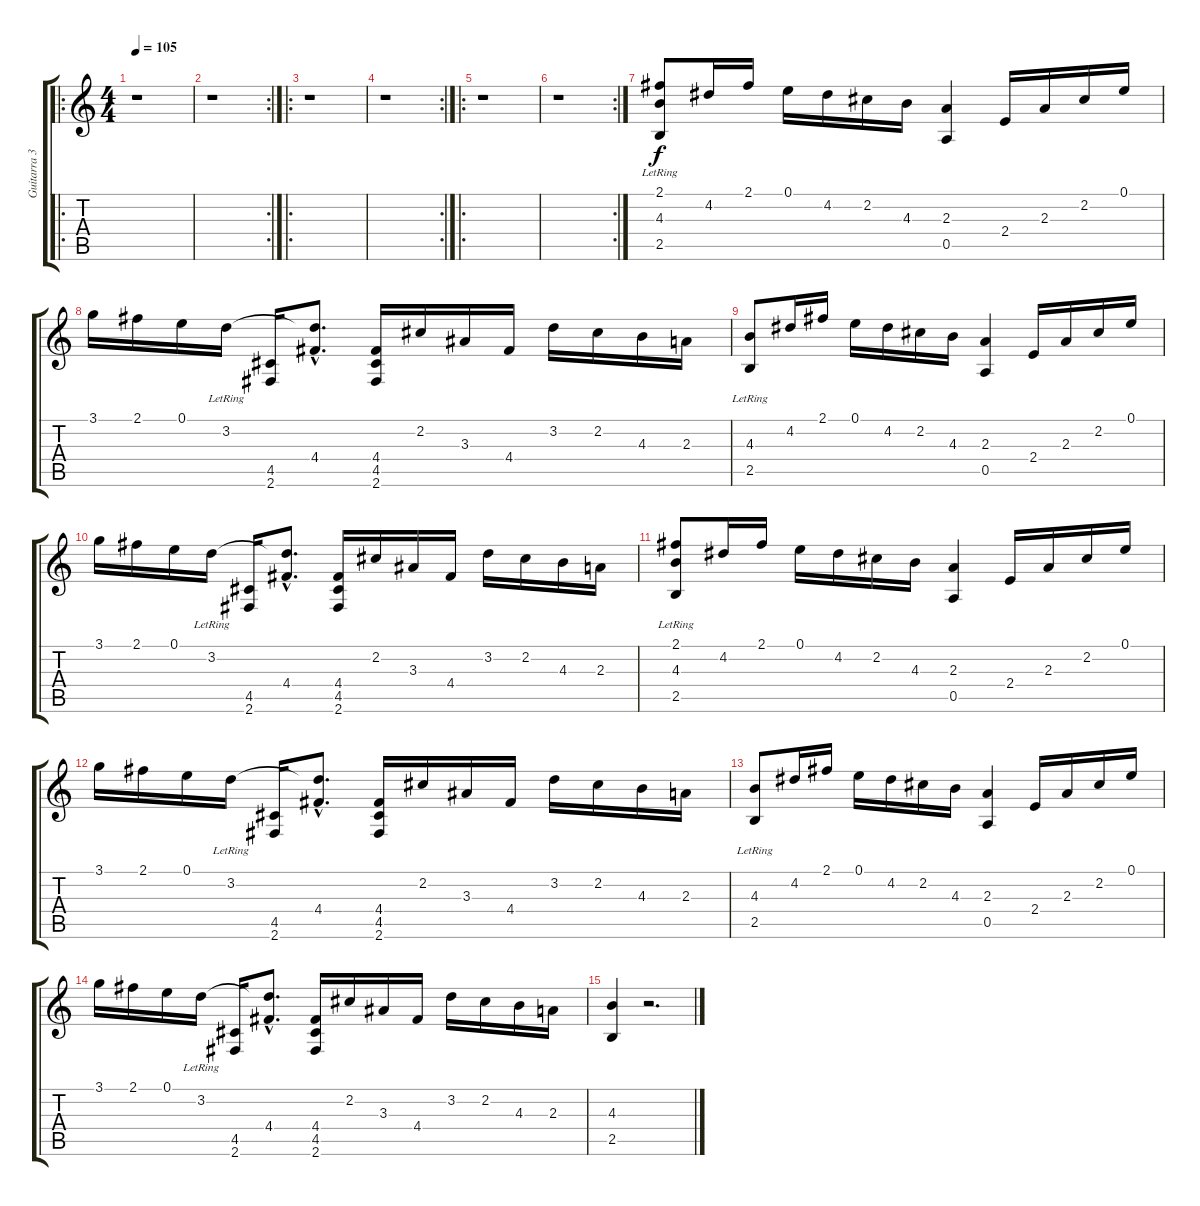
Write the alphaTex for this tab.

\track ("Guitarra 3" "Guitarra 3") {instrument distortionguitar}
\staff {score tabs}
\tuning (E4 B3 G3 D3 A2 E2) {hide}
\ro
\ts (4 4)
\tempo 105
\clef g2
\ks c
r.1{dy f instrument distortionguitar} |
\rc 2
r.1 |
\ro
r.1 |
\rc 2
r.1 |
\ro
r.1 |
\rc 2
r.1 |
(2.1{lr} 4.3{lr} 2.5{lr}).8 4.2.16 2.1.16 0.1.16 4.2.16 2.2.16 4.3.16 (2.3 0.5).4 2.4.16 2.3.16 2.2.16 0.1.16 |
3.1.16 2.1.16 0.1.16 3.2{lr}.16 (4.5 2.6).16 (3.2{hac t} 4.4{hac}).8{d} (4.4 4.5 2.6).16 2.2.16 3.3.16 4.4.16 3.2.16 2.2.16 4.3.16 2.3.16 |
(4.3{lr} 2.5{lr}).8 4.2.16 2.1.16 0.1.16 4.2.16 2.2.16 4.3.16 (2.3 0.5).4 2.4.16 2.3.16 2.2.16 0.1.16 |
3.1.16 2.1.16 0.1.16 3.2{lr}.16 (4.5 2.6).16 (3.2{hac t} 4.4{hac}).8{d} (4.4 4.5 2.6).16 2.2.16 3.3.16 4.4.16 3.2.16 2.2.16 4.3.16 2.3.16 |
(2.1{lr} 4.3{lr} 2.5{lr}).8 4.2.16 2.1.16 0.1.16 4.2.16 2.2.16 4.3.16 (2.3 0.5).4 2.4.16 2.3.16 2.2.16 0.1.16 |
3.1.16 2.1.16 0.1.16 3.2{lr}.16 (4.5 2.6).16 (3.2{hac t} 4.4{hac}).8{d} (4.4 4.5 2.6).16 2.2.16 3.3.16 4.4.16 3.2.16 2.2.16 4.3.16 2.3.16 |
(4.3{lr} 2.5{lr}).8 4.2.16 2.1.16 0.1.16 4.2.16 2.2.16 4.3.16 (2.3 0.5).4 2.4.16 2.3.16 2.2.16 0.1.16 |
3.1.16 2.1.16 0.1.16 3.2{lr}.16 (4.5 2.6).16 (3.2{hac t} 4.4{hac}).8{d} (4.4 4.5 2.6).16 2.2.16 3.3.16 4.4.16 3.2.16 2.2.16 4.3.16 2.3.16 |
(4.3 2.5).4 r.2{d}
